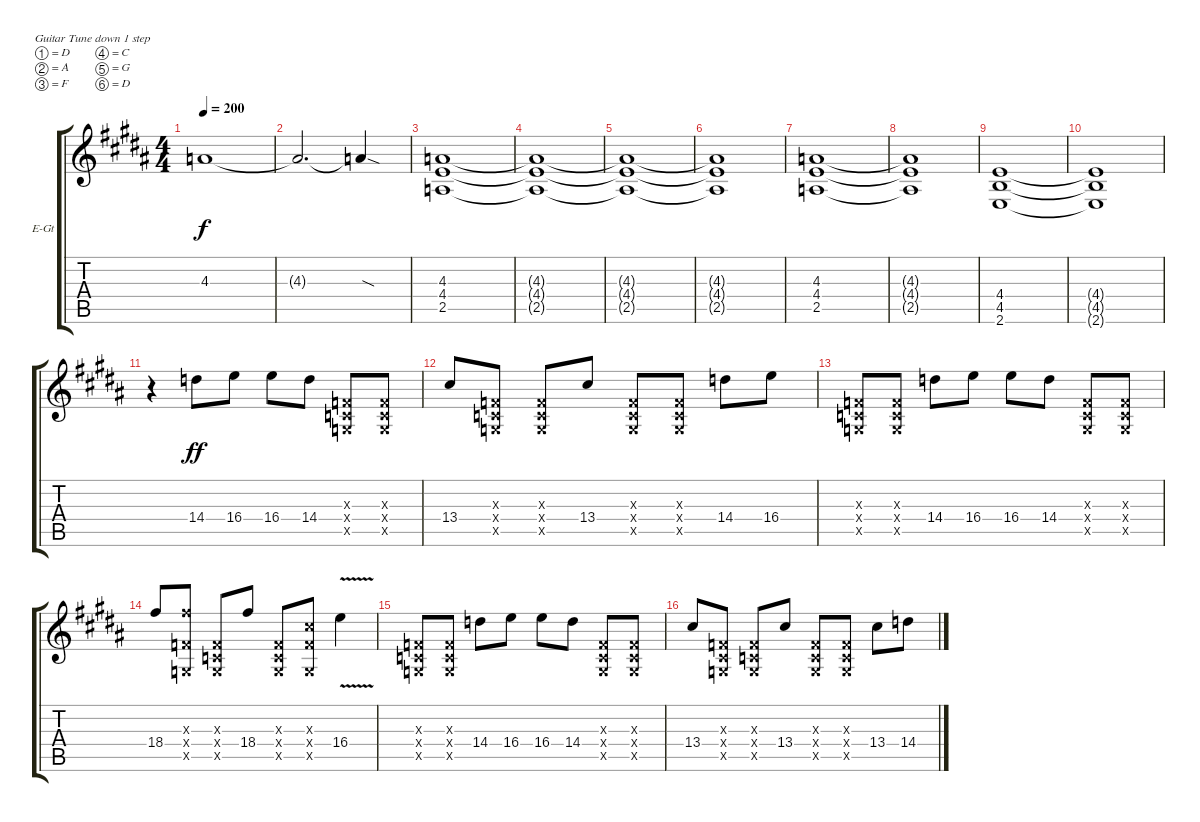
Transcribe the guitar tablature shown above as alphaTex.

\defaultSystemsLayout 4
\bracketExtendMode groupsimilarinstruments
\firstSystemTrackNameOrientation horizontal
\otherSystemsTrackNameOrientation horizontal
\track ("Lead Left" "E-Gt") {instrument distortionguitar}
\staff {score tabs}
\tuning (D4 A3 F3 C3 G2 D2)
\ts (4 4)
\tempo 200
\clef g2
\ks b
4.3.1{dy f} |
4.3{t}.2{d} 4.3{sod t}.4 |
(2.5 4.4 4.3).1 |
(2.5{t} 4.4{t} 4.3{t}).1 |
(2.5{t} 4.4{t} 4.3{t}).1 |
(2.5{t} 4.4{t} 4.3{t}).1 |
(4.3 4.4 2.5).1 |
(4.3{t} 4.4{t} 2.5{t}).1 |
(2.6 4.5 4.4).1 |
(2.6{t} 4.5{t} 4.4{t}).1 |
r.4 14.4.8{dy ff} 16.4.8 16.4.8 14.4.8 (0.4{x} 0.3{x} 0.5{x}).8 (0.4{x} 0.3{x} 0.5{x}).8 |
13.4.8 (0.4{x} 0.5{x} 0.3{x}).8 (0.4{x} 0.5{x} 0.3{x}).8 13.4.8 (0.4{x} 0.5{x} 0.3{x}).8 (0.4{x} 0.5{x} 0.3{x}).8 14.4.8 16.4.8 |
(0.3{x} 0.4{x} 0.5{x}).8 (0.3{x} 0.4{x} 0.5{x}).8 14.4.8 16.4.8 16.4.8 14.4.8 (0.3{x} 0.4{x} 0.5{x}).8 (0.3{x} 0.4{x} 0.5{x}).8 |
18.4.8 (0.3{x} 18.4{x} 0.5{x}).8 (0.3{x} 0.4{x} 0.5{x}).8 18.4.8 (0.3{x} 0.4{x} 0.5{x}).8 (13.4{x} 0.3{x} 0.5{x}).8 16.4{v}.4 |
(0.3{x} 0.4{x} 0.5{x}).8 (0.5{x} 0.4{x} 0.3{x}).8 14.4.8 16.4.8 16.4.8 14.4.8 (0.4{x} 0.3{x} 0.5{x}).8 (0.4{x} 0.3{x} 0.5{x}).8 |
13.4.8 (0.3{x} 1.4{x} 0.5{x}).8 (0.3{x} 0.4{x} 0.5{x}).8 13.4.8 (0.3{x} 0.4{x} 0.5{x}).8 (0.3{x} 0.4{x} 0.5{x}).8 13.4.8 14.4.8
